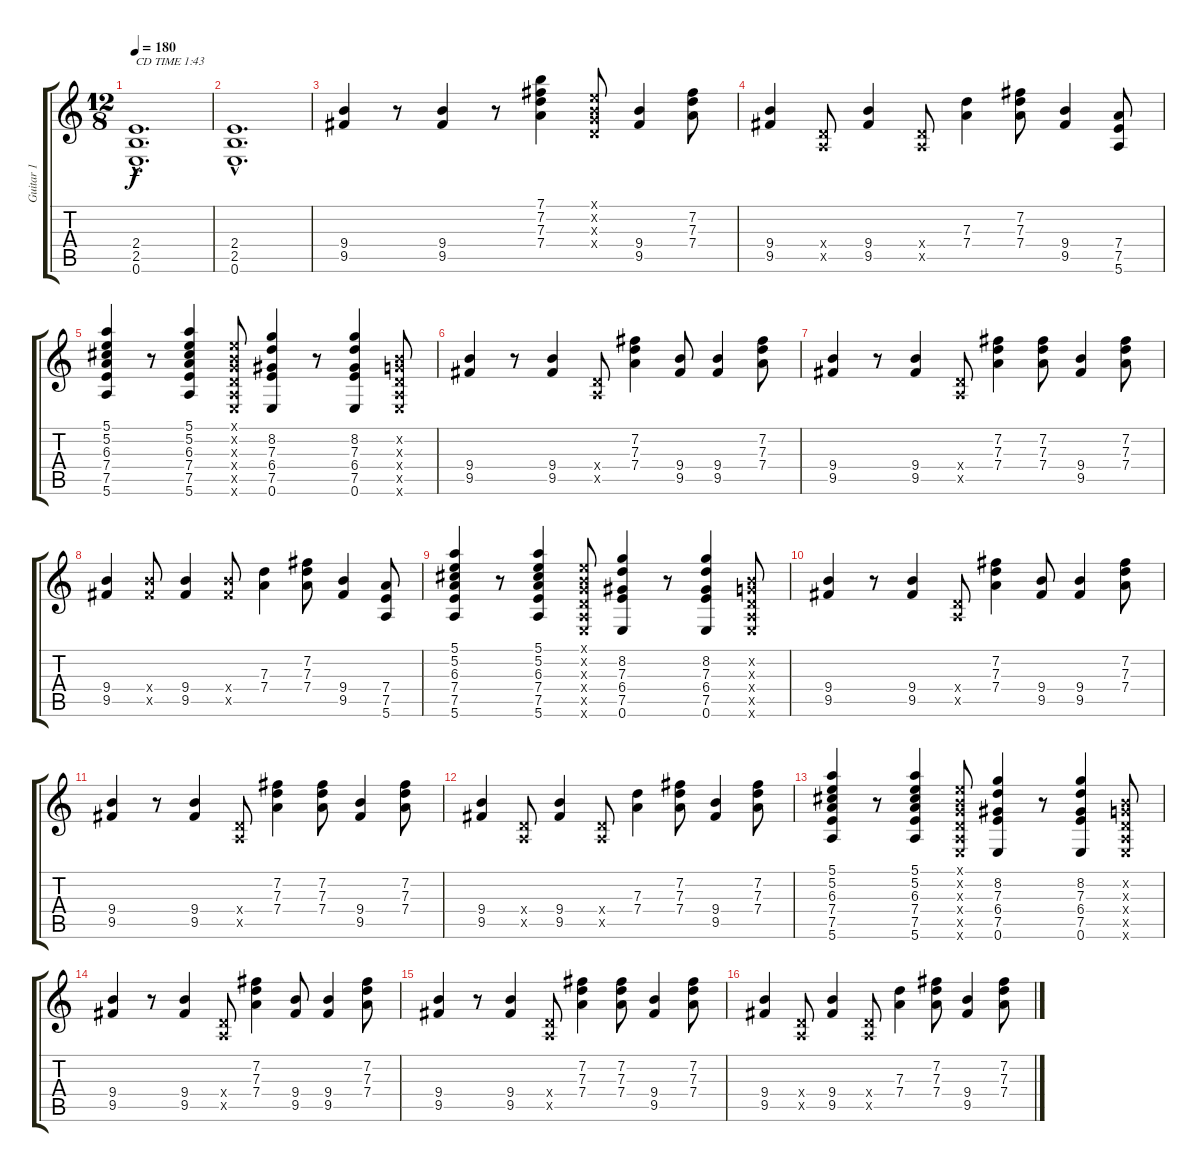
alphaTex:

\track ("Guitar 1" "Guitar 1") {instrument overdrivenguitar}
\staff {score tabs}
\tuning (E4 B3 G3 D3 A2 E2) {hide}
\ts (12 8)
\tempo 180
\clef g2
\ks c
(2.4{hac} 2.5{hac} 0.6{hac}).1{d txt "CD TIME 1:43" dy f instrument overdrivenguitar} |
(2.4{hac} 2.5{hac} 0.6{hac}).1{d} |
(9.4 9.5).4 r.8 (9.4 9.5).4 r.8 (7.1 7.2 7.3 7.4).4 (0.1{x} 0.2{x} 0.3{x} 0.4{x}).8 (9.4 9.5).4 (7.2 7.3 7.4).8 |
(9.4 9.5).4 (0.4{x} 0.5{x}).8 (9.4 9.5).4 (0.4{x} 0.5{x}).8 (7.3 7.4).4 (7.2 7.3 7.4).8 (9.4 9.5).4 (7.4 7.5 5.6).8 |
(5.1 5.2 6.3 7.4 7.5 5.6).4 r.8 (5.1 5.2 6.3 7.4 7.5 5.6).4 (0.1{x} 0.2{x} 0.3{x} 0.4{x} 0.5{x} 0.6{x}).8 (8.2 7.3 6.4 7.5 0.6).4 r.8 (8.2 7.3 6.4 7.5 0.6).4 (0.2{x} 0.3{x} 0.4{x} 0.5{x} 0.6{x}).8 |
(9.4 9.5).4 r.8 (9.4 9.5).4 (0.4{x} 0.5{x}).8 (7.2 7.3 7.4).4 (9.4 9.5).8 (9.4 9.5).4 (7.2 7.3 7.4).8 |
(9.4 9.5).4 r.8 (9.4 9.5).4 (0.4{x} 0.5{x}).8 (7.2 7.3 7.4).4 (7.2 7.3 7.4).8 (9.4 9.5).4 (7.2 7.3 7.4).8 |
(9.4 9.5).4 (9.4{x} 9.5{x}).8 (9.4 9.5).4 (9.4{x} 9.5{x}).8 (7.3 7.4).4 (7.2 7.3 7.4).8 (9.4 9.5).4 (7.4 7.5 5.6).8 |
(5.1 5.2 6.3 7.4 7.5 5.6).4 r.8 (5.1 5.2 6.3 7.4 7.5 5.6).4 (0.1{x} 0.2{x} 0.3{x} 0.4{x} 0.5{x} 0.6{x}).8 (8.2 7.3 6.4 7.5 0.6).4 r.8 (8.2 7.3 6.4 7.5 0.6).4 (0.2{x} 0.3{x} 0.4{x} 0.5{x} 0.6{x}).8 |
(9.4 9.5).4 r.8 (9.4 9.5).4 (0.4{x} 0.5{x}).8 (7.2 7.3 7.4).4 (9.4 9.5).8 (9.4 9.5).4 (7.2 7.3 7.4).8 |
(9.4 9.5).4 r.8 (9.4 9.5).4 (0.4{x} 0.5{x}).8 (7.2 7.3 7.4).4 (7.2 7.3 7.4).8 (9.4 9.5).4 (7.2 7.3 7.4).8 |
(9.4 9.5).4 (0.4{x} 0.5{x}).8 (9.4 9.5).4 (0.4{x} 0.5{x}).8 (7.3 7.4).4 (7.2 7.3 7.4).8 (9.4 9.5).4 (7.2 7.3 7.4).8 |
(5.1 5.2 6.3 7.4 7.5 5.6).4 r.8 (5.1 5.2 6.3 7.4 7.5 5.6).4 (0.1{x} 0.2{x} 0.3{x} 0.4{x} 0.5{x} 0.6{x}).8 (8.2 7.3 6.4 7.5 0.6).4 r.8 (8.2 7.3 6.4 7.5 0.6).4 (0.2{x} 0.3{x} 0.4{x} 0.5{x} 0.6{x}).8 |
(9.4 9.5).4 r.8 (9.4 9.5).4 (0.4{x} 0.5{x}).8 (7.2 7.3 7.4).4 (9.4 9.5).8 (9.4 9.5).4 (7.2 7.3 7.4).8 |
(9.4 9.5).4 r.8 (9.4 9.5).4 (0.4{x} 0.5{x}).8 (7.2 7.3 7.4).4 (7.2 7.3 7.4).8 (9.4 9.5).4 (7.2 7.3 7.4).8 |
(9.4 9.5).4 (0.4{x} 0.5{x}).8 (9.4 9.5).4 (0.4{x} 0.5{x}).8 (7.3 7.4).4 (7.2 7.3 7.4).8 (9.4 9.5).4 (7.2 7.3 7.4).8
